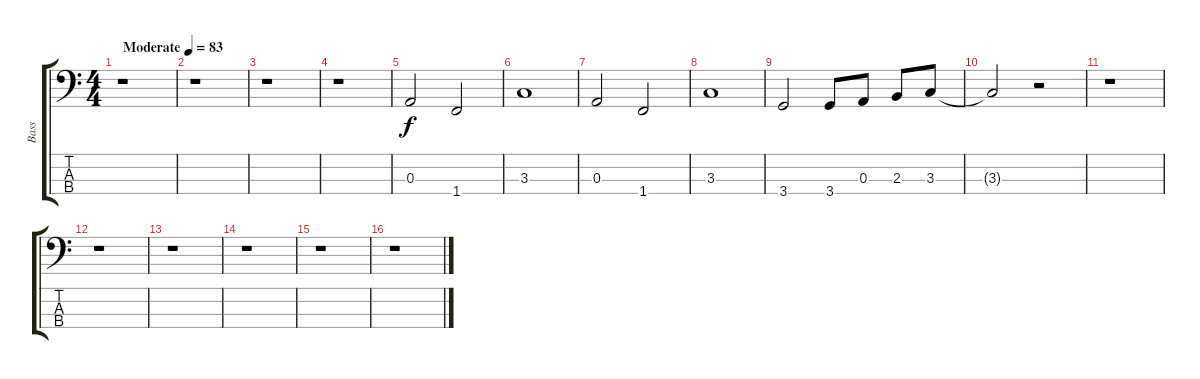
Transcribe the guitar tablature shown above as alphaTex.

\track ("Bass" "Bass") {instrument electricbassfinger}
\staff {score tabs}
\tuning (G2 D2 A1 E1) {hide}
\ts (4 4)
\tempo (83 "Moderate")
\clef f4
\ks c
r.1{dy f instrument electricbassfinger} |
r.1 |
r.1 |
r.1 |
0.3.2 1.4.2 |
3.3.1 |
0.3.2 1.4.2 |
3.3.1 |
3.4.2 3.4.8 0.3.8 2.3.8 3.3.8 |
3.3{t}.2 r.2 |
r.1 |
r.1 |
r.1 |
r.1 |
r.1 |
r.1
